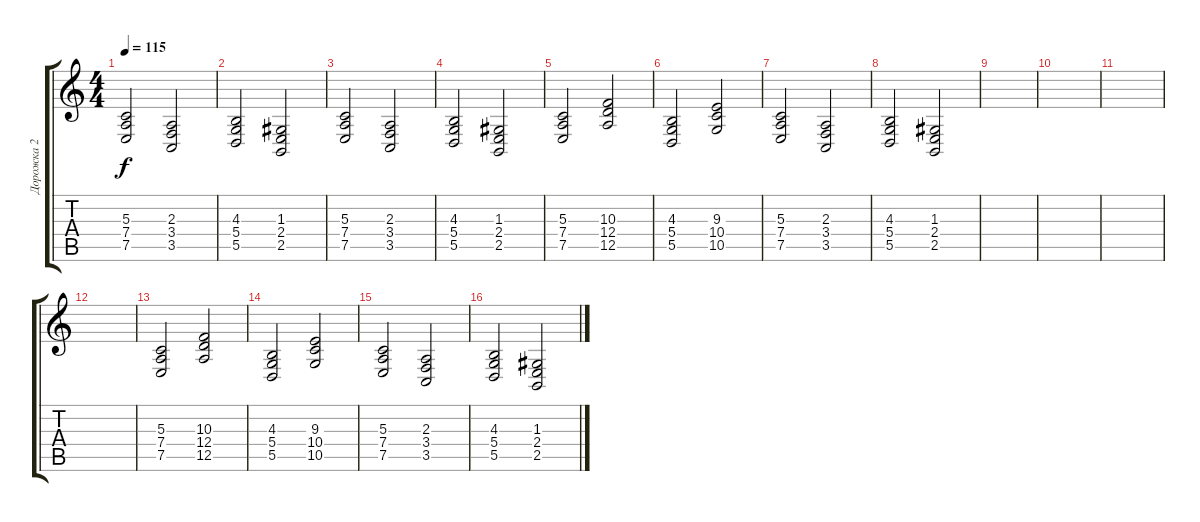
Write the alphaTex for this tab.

\track ("Дорожка 2" "Дорожка 2") {instrument pad2warm}
\staff {score tabs}
\tuning (E4 B3 G3 D3 A2 E2) {hide}
\ts (4 4)
\tempo 115
\clef g2
\ks c
(5.3 7.4 7.5).2{dy f} (2.3 3.4 3.5).2 |
(4.3 5.4 5.5).2 (1.3 2.4 2.5).2 |
(5.3 7.4 7.5).2 (2.3 3.4 3.5).2 |
(4.3 5.4 5.5).2 (1.3 2.4 2.5).2 |
(5.3 7.4 7.5).2 (10.3 12.4 12.5).2 |
(4.3 5.4 5.5).2 (9.3 10.4 10.5).2 |
(5.3 7.4 7.5).2 (2.3 3.4 3.5).2 |
(4.3 5.4 5.5).2 (1.3 2.4 2.5).2 |
|
|
|
|
(5.3 7.4 7.5).2 (10.3 12.4 12.5).2 |
(4.3 5.4 5.5).2 (9.3 10.4 10.5).2 |
(5.3 7.4 7.5).2 (2.3 3.4 3.5).2 |
(4.3 5.4 5.5).2 (1.3 2.4 2.5).2
